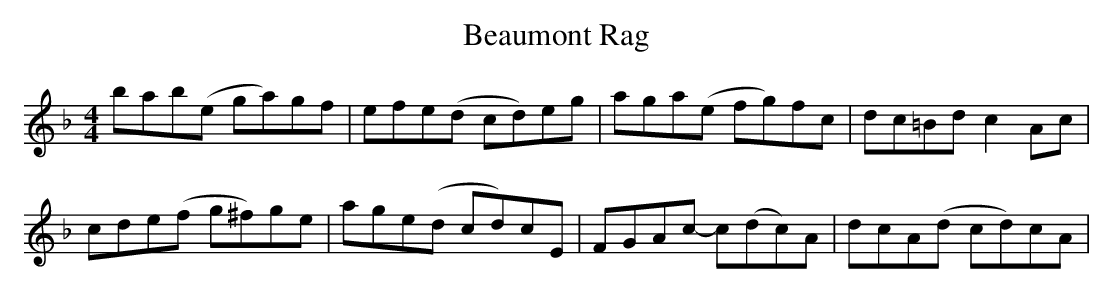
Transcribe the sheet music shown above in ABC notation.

X:1
T: Beaumont Rag
M: 4/4
L: 1/8
K: Fmaj
bab(e ga)gf|efe(d cd)eg|aga(e fg)fc|dc=Bd c2 Ac|
cde(f g^f)ge|age(d cd)cE|FGAc- c(dc)A|dcA(d cd)cA|
